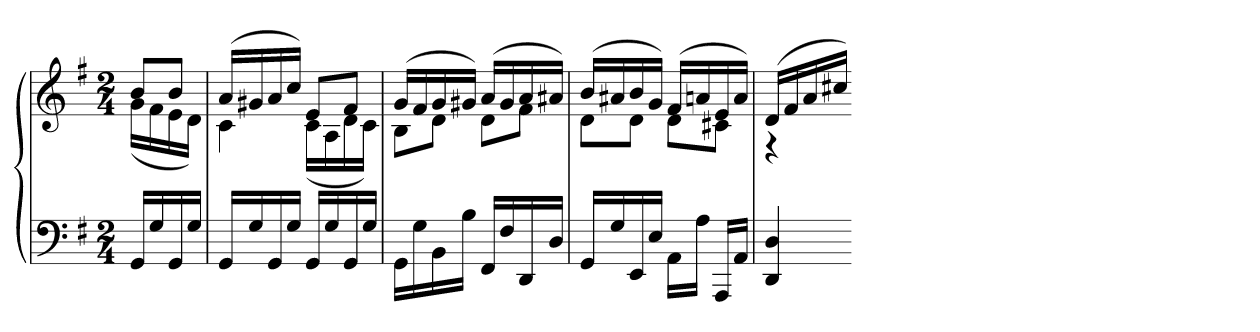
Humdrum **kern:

**kern	**kern
*part1	*part1
*staff2	*staff1
*clefF4	*clefG2
*k[f#]	*k[f#]
*G:	*G:
*M2/4	*M2/4
=	=
*	*^
16GGLL	8bL	(16gLL
16G	.	16f#
16GG	8bJ	16e
16GJJ	.	16dJJ)
=	=	=
16GGLL	(16aLL	4c
16G	16g#X	.
16GG	16a	.
16GJJ	16ccJJ)	.
16GGLL	8eL	(16cLL
16G	.	16A
16GG	8f#J	16d
16GJJ	.	16cJJ)
=	=	=
16GGLL	(16gLL	8BL
16G	16f#	.
16BB	16g	8dJ
16BJJ	16g#XJJ)	.
16FF#LL	(16aLL	8dL
16F#	16g#	.
16DD	16a	8f#J
16DJJ	16a#XJJ)	.
=	=	=
16GGLL	(16bLL	8dL
16G	16a#X	.
16EE	16b	8dJ
16EJJ	16gJJ)	.
16AALL	(16f#LL	8dL
16AJJ	16an	.
16AAALL	16e	8c#XJ
16AAJJ	16aJJ)	.
=	=	=
4DD 4D	(16dLL	4r
.	16f#	.
.	16a	.
.	16cc#XJJ)	.
*	*v	*v
=-	=-
*-	*-
